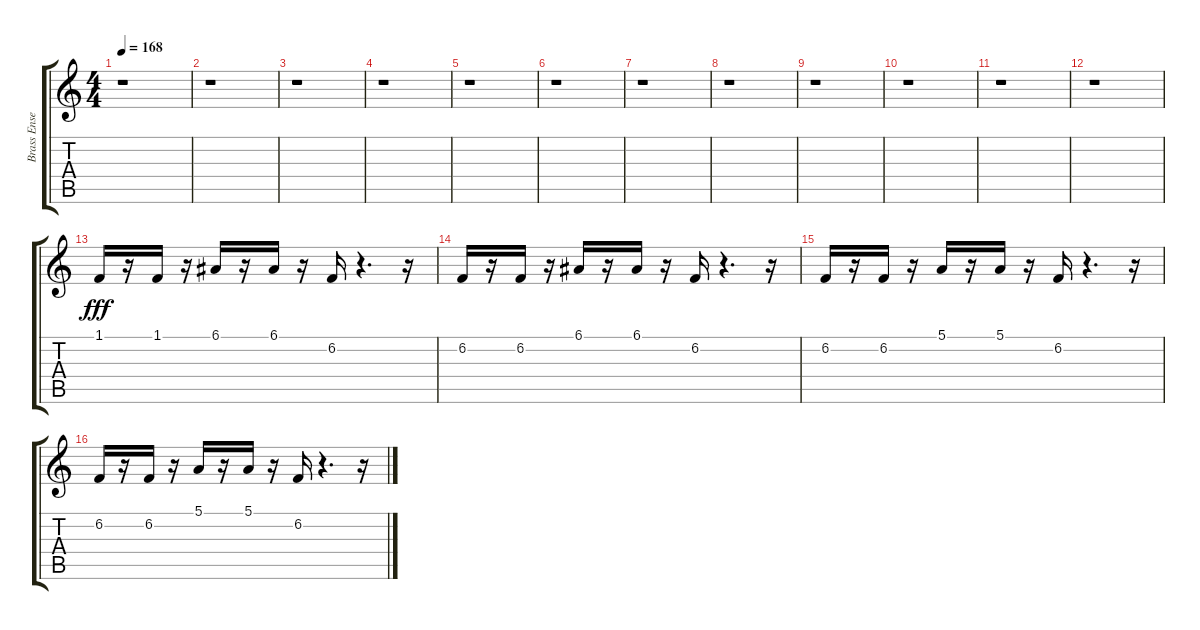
\track ("Brass Ensemble" "Brass Ense") {instrument brasssection}
\staff {score tabs}
\tuning (E4 B3 G3 D3 A2 E2) {hide}
\ts (4 4)
\tempo 168
\clef g2
\ks c
r.1{dy fff} |
r.1 |
r.1 |
r.1 |
r.1 |
r.1 |
r.1 |
r.1 |
r.1 |
r.1 |
r.1 |
r.1 |
1.1.16 r.16 1.1.16 r.16 6.1.16 r.16 6.1.16 r.16 6.2.16 r.4{d} r.16 |
6.2.16 r.16 6.2.16 r.16 6.1.16 r.16 6.1.16 r.16 6.2.16 r.4{d} r.16 |
6.2.16 r.16 6.2.16 r.16 5.1.16 r.16 5.1.16 r.16 6.2.16 r.4{d} r.16 |
6.2.16 r.16 6.2.16 r.16 5.1.16 r.16 5.1.16 r.16 6.2.16 r.4{d} r.16
